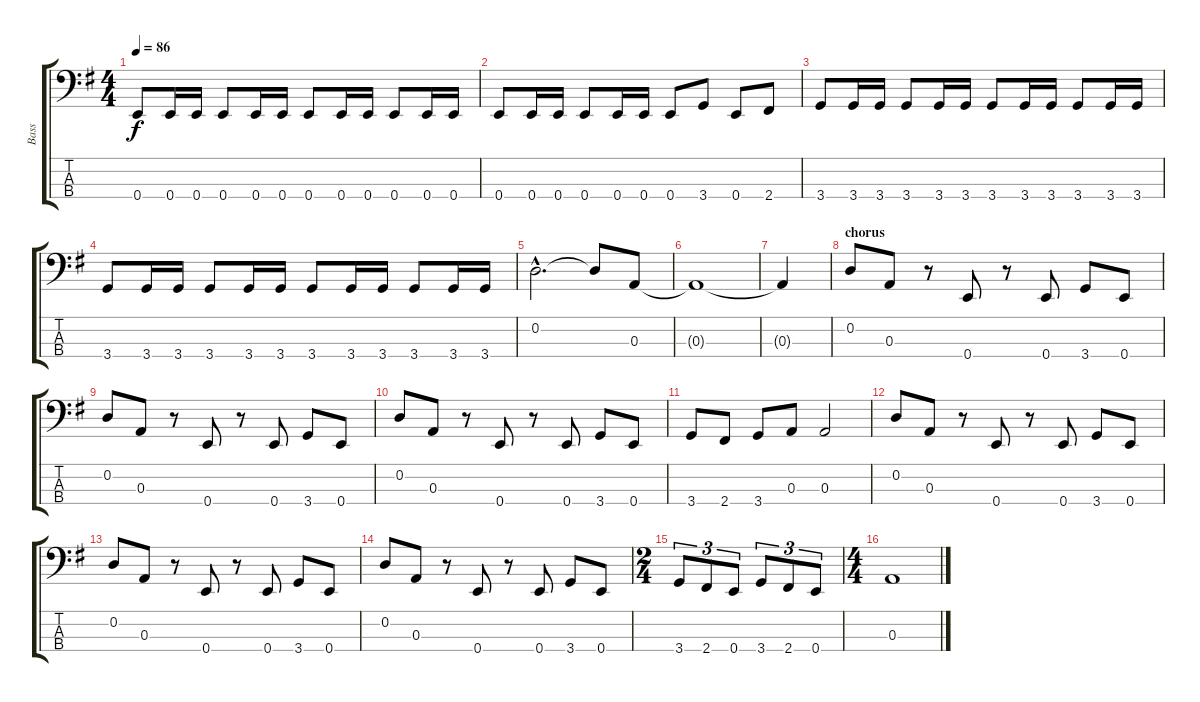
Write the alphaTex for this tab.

\track ("Bass" "Bass") {instrument electricbassfinger}
\staff {score tabs}
\tuning (G2 D2 A1 E1) {hide}
\ts (4 4)
\tempo 86
\clef f4
\ks eminor
0.4.8{dy f} 0.4.16 0.4.16 0.4.8 0.4.16 0.4.16 0.4.8 0.4.16 0.4.16 0.4.8 0.4.16 0.4.16 |
0.4.8 0.4.16 0.4.16 0.4.8 0.4.16 0.4.16 0.4.8 3.4.8 0.4.8 2.4.8 |
3.4.8 3.4.16 3.4.16 3.4.8 3.4.16 3.4.16 3.4.8 3.4.16 3.4.16 3.4.8 3.4.16 3.4.16 |
3.4.8 3.4.16 3.4.16 3.4.8 3.4.16 3.4.16 3.4.8 3.4.16 3.4.16 3.4.8 3.4.16 3.4.16 |
0.2{hac}.2{d} 0.2{t}.8 0.3.8 |
0.3{t}.1 |
0.3{t}.4 |
\section ("" "chorus")
0.2.8 0.3.8 r.8 0.4.8 r.8 0.4.8 3.4.8 0.4.8 |
0.2.8 0.3.8 r.8 0.4.8 r.8 0.4.8 3.4.8 0.4.8 |
0.2.8 0.3.8 r.8 0.4.8 r.8 0.4.8 3.4.8 0.4.8 |
3.4.8 2.4.8 3.4.8 0.3.8 0.3.2 |
0.2.8 0.3.8 r.8 0.4.8 r.8 0.4.8 3.4.8 0.4.8 |
0.2.8 0.3.8 r.8 0.4.8 r.8 0.4.8 3.4.8 0.4.8 |
0.2.8 0.3.8 r.8 0.4.8 r.8 0.4.8 3.4.8 0.4.8 |
\ts (2 4)
3.4.8{tu (3 2)} 2.4.8{tu (3 2)} 0.4.8{tu (3 2)} 3.4.8{tu (3 2)} 2.4.8{tu (3 2)} 0.4.8{tu (3 2)} |
\ts (4 4)
0.3.1
